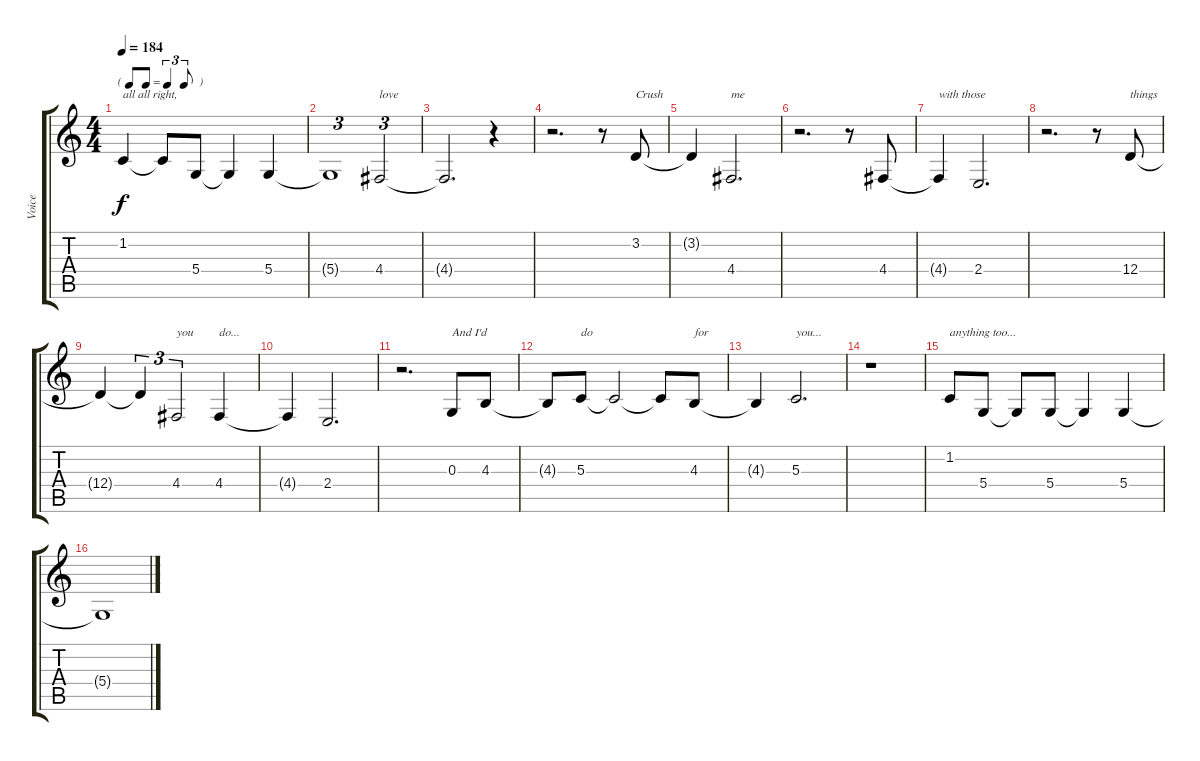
\track ("Voice" "Voice") {instrument clarinet}
\staff {score tabs}
\tuning (E4 B3 G3 D3 A2 E2) {hide}
\ts (4 4)
\tf triplet8th
\tempo 184
\clef g2
\ks c
1.2.4{txt "all all right," dy f} 1.2{t}.8 5.4.8 5.4{t}.4 5.4.4 |
5.4{t}.1{tu (3 2)} 4.4.2{tu (3 2) txt "love"} |
4.4{t}.2{d} r.4 |
r.2{d} r.8 3.2.8{txt "Crush"} |
3.2{t}.4 4.4.2{d txt "me"} |
r.2{d} r.8 4.4.8 |
4.4{t}.4{txt "with those"} 2.4.2{d} |
r.2{d} r.8 12.4.8{txt "things"} |
12.4{t}.4 12.4{t}.4{tu (3 2)} 4.4.2{tu (3 2) txt "you"} 4.4.4{txt "do..."} |
4.4{t}.4 2.4.2{d} |
r.2{d} 0.3.8{txt "And I'd"} 4.3.8 |
4.3{t}.8 5.3.8{txt "do"} 5.3{t}.2 5.3{t}.8 4.3.8{txt "for"} |
4.3{t}.4 5.3.2{d txt "you..."} |
r.1 |
1.2.8{txt "anything too..."} 5.4.8 5.4{t}.8 5.4.8 5.4{t}.4 5.4.4 |
5.4{t}.1
